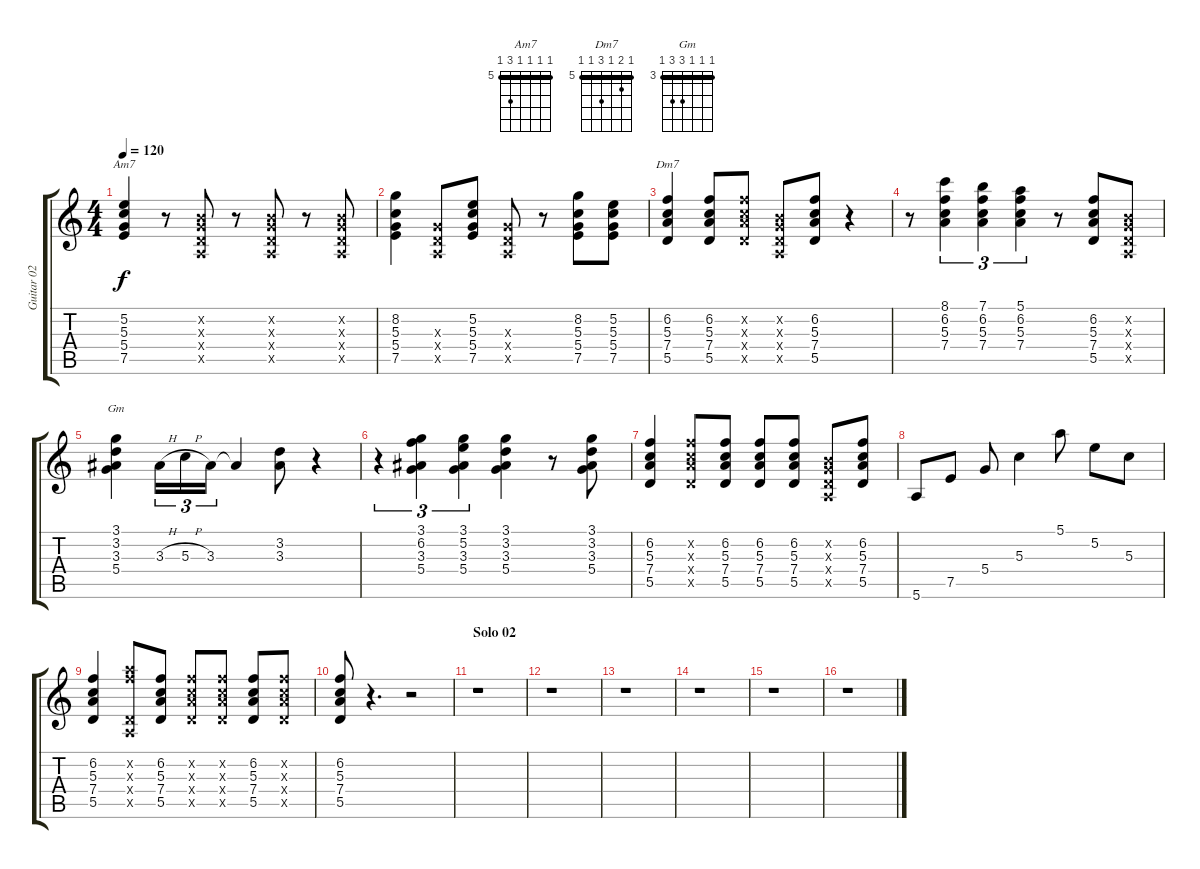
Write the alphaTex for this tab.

\track ("Guitar 02 - Rhythm" "Guitar 02 ") {instrument electricguitarclean}
\staff {score tabs}
\tuning (E4 B3 G3 D3 A2 E2) {hide}
\chord ("Am7" 5 5 5 5 7 5) {firstfret 5 barre 5}
\chord ("Dm7" 5 6 5 7 5 5) {firstfret 5 barre 5}
\chord ("Gm" 3 3 3 5 5 3) {firstfret 3 barre 3}
\ts (4 4)
\tempo 120
\clef g2
\ks c
(5.2 5.3 5.4 7.5).4{ch "Am7" dy f} r.8 (0.2{x} 0.3{x} 0.4{x} 0.5{x}).8 r.8 (0.2{x} 0.3{x} 0.4{x} 0.5{x}).8 r.8 (0.2{x} 0.3{x} 0.4{x} 0.5{x}).8 |
(8.2 5.3 5.4 7.5).4 (0.3{x} 0.4{x} 0.5{x}).8 (5.2 5.3 5.4 7.5).8 (0.3{x} 0.4{x} 0.5{x}).8 r.8 (8.2 5.3 5.4 7.5).8 (5.2 5.3 5.4 7.5).8 |
(6.2 5.3 7.4 5.5).4{ch "Dm7"} (6.2 5.3 7.4 5.5).8 (6.2{x} 5.3{x} 7.4{x} 5.5{x}).8 (0.2{x} 0.3{x} 0.4{x} 0.5{x}).8 (6.2 5.3 7.4 5.5).8 r.4 |
r.8 (8.1 6.2 5.3 7.4).4{tu (3 2)} (7.1 6.2 5.3 7.4).4{tu (3 2)} (5.1 6.2 5.3 7.4).4{tu (3 2)} r.8 (6.2 5.3 7.4 5.5).8 (0.2{x} 0.3{x} 0.4{x} 0.5{x}).8 |
(3.1 3.2 3.3 5.4).4{ch "Gm"} 3.3{h}.16{tu (3 2)} 5.3{h}.16{tu (3 2)} 3.3.16{tu (3 2)} 3.3{t}.4 (3.2 3.3).8 r.4 |
r.4{tu (3 2)} (3.1 6.2 3.3 5.4).4{tu (3 2)} (3.1 5.2 3.3 5.4).4{tu (3 2)} (3.1 3.2 3.3 5.4).4 r.8 (3.1 3.2 3.3 5.4).8 |
(6.2 5.3 7.4 5.5).4 (6.2{x} 5.3{x} 7.4{x} 5.5{x}).8 (6.2 5.3 7.4 5.5).8 (6.2 5.3 7.4 5.5).8 (6.2 5.3 7.4 5.5).8 (0.2{x} 0.3{x} 0.4{x} 0.5{x}).8 (6.2 5.3 7.4 5.5).8 |
5.6.8 7.5.8 5.4.8 5.3.4 5.1.8 5.2.8 5.3.8 |
(6.2 5.3 7.4 5.5).4 (10.2{x} 10.3{x} 0.4{x} 0.5{x}).8 (6.2 5.3 7.4 5.5).8 (6.2{x} 5.3{x} 7.4{x} 5.5{x}).8 (6.2{x} 5.3{x} 7.4{x} 5.5{x}).8 (6.2 5.3 7.4 5.5).8 (6.2{x} 5.3{x} 7.4{x} 5.5{x}).8 |
(6.2 5.3 7.4 5.5).8 r.4{d} r.2 |
\section ("" "Solo 02")
r.1 |
r.1 |
r.1 |
r.1 |
r.1 |
r.1
